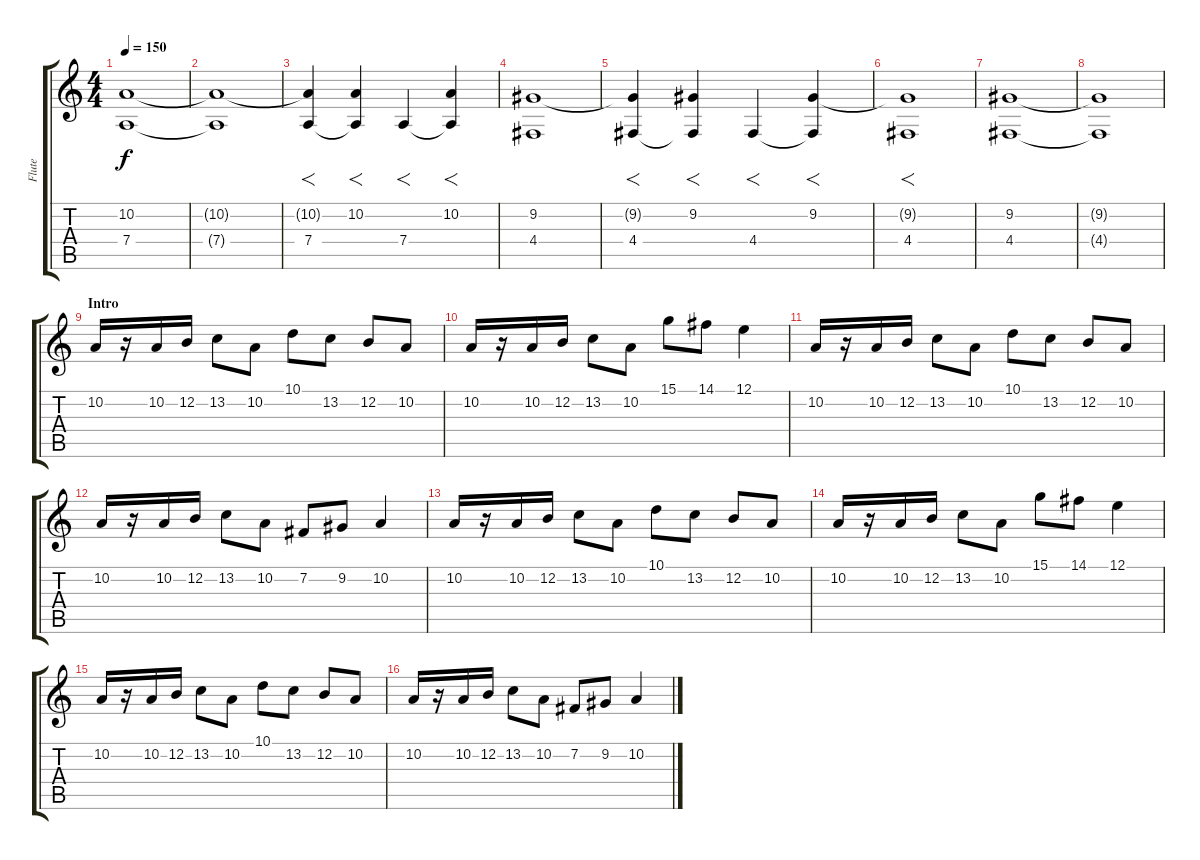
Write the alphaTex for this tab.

\track ("Flute" "Flute") {instrument flute}
\staff {score tabs}
\tuning (E4 B3 G3 D3 A2 E2) {hide}
\ts (4 4)
\tempo 150
\clef g2
\ks c
(10.2 7.4).1{dy f instrument birdtweet} |
(10.2{t} 7.4{t}).1 |
(10.2{t} 7.4).4{f} (10.2 7.4{t}).4{f} 7.4.4{f} (10.2 7.4{t}).4{f} |
(9.2 4.4).1 |
(9.2{t} 4.4).4{f} (9.2 4.4{t}).4{f} 4.4.4{f} (9.2 4.4{t}).4{f} |
(9.2{t} 4.4).1{f} |
(9.2 4.4).1 |
(9.2{t} 4.4{t}).1 |
\section ("" "Intro")
10.2.16{instrument flute} r.16 10.2.16 12.2.16 13.2.8 10.2.8 10.1.8 13.2.8 12.2.8 10.2.8 |
10.2.16 r.16 10.2.16 12.2.16 13.2.8 10.2.8 15.1.8 14.1.8 12.1.4 |
10.2.16 r.16 10.2.16 12.2.16 13.2.8 10.2.8 10.1.8 13.2.8 12.2.8 10.2.8 |
10.2.16 r.16 10.2.16 12.2.16 13.2.8 10.2.8 7.2.8 9.2.8 10.2.4 |
10.2.16{instrument flute} r.16 10.2.16 12.2.16 13.2.8 10.2.8 10.1.8 13.2.8 12.2.8 10.2.8 |
10.2.16 r.16 10.2.16 12.2.16 13.2.8 10.2.8 15.1.8 14.1.8 12.1.4 |
10.2.16 r.16 10.2.16 12.2.16 13.2.8 10.2.8 10.1.8 13.2.8 12.2.8 10.2.8 |
10.2.16 r.16 10.2.16 12.2.16 13.2.8 10.2.8 7.2.8 9.2.8 10.2.4
